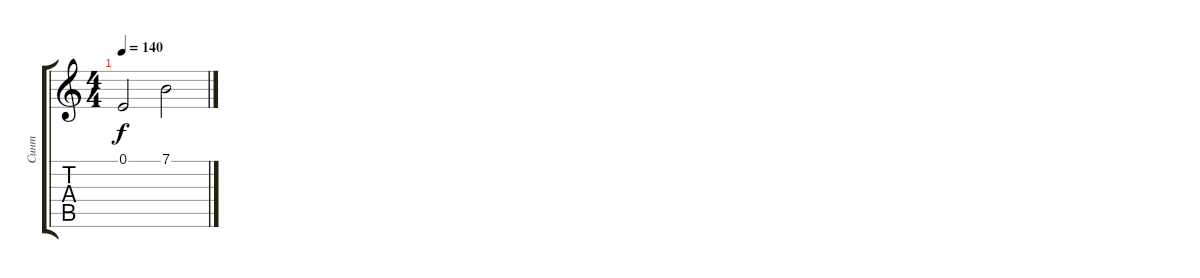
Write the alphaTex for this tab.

\track ("Синт" "Синт") {instrument synthstrings2}
\staff {score tabs}
\tuning (E4 B3 G3 D3 A2 E2) {hide}
\ts (4 4)
\tempo 140
\clef g2
\ks c
0.1.2{dy f} 7.1.2
